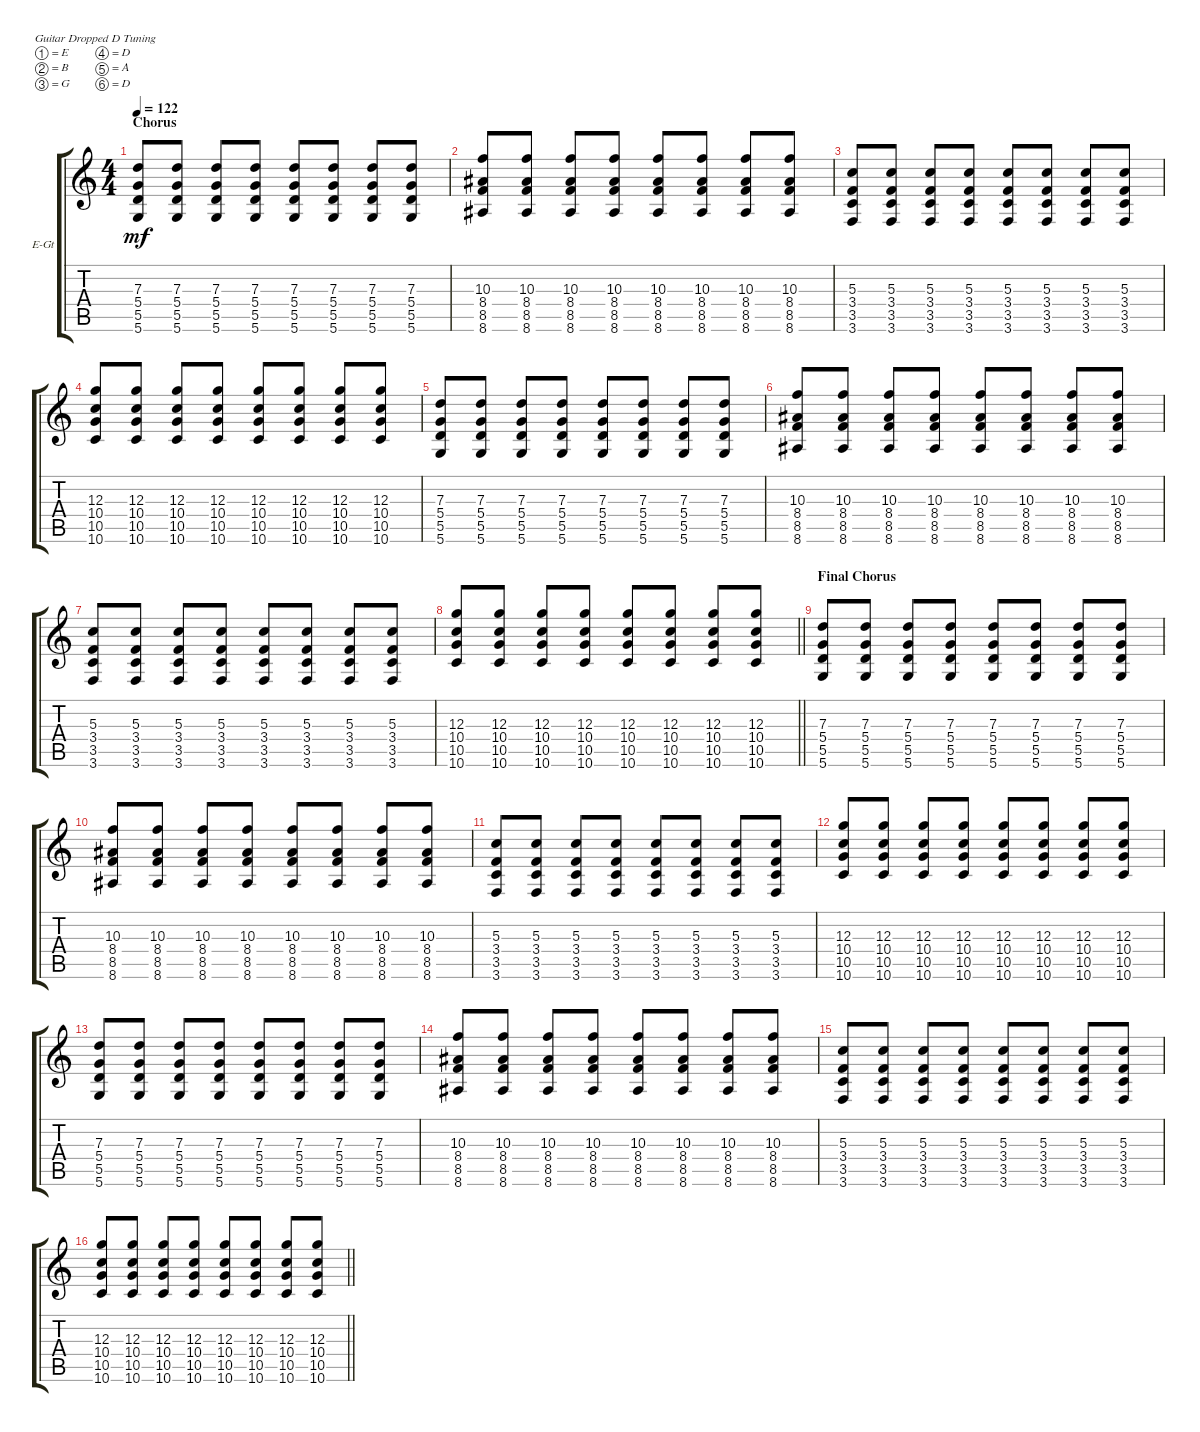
\bracketExtendMode groupsimilarinstruments
\firstSystemTrackNameOrientation horizontal
\otherSystemsTrackNameOrientation horizontal
\track ("Guitar 2 [Mike Shinoda]" "E-Gt") {instrument overdrivenguitar}
\staff {score tabs}
\tuning (E4 B3 G3 D3 A2 D2)
\ts (4 4)
\section ("" "Chorus")
\tempo 122
\clef g2
\ks c
(7.3 5.4 5.5 5.6).8{dy mf} (7.3 5.4 5.5 5.6).8 (7.3 5.4 5.5 5.6).8 (7.3 5.4 5.5 5.6).8 (7.3 5.4 5.5 5.6).8 (7.3 5.4 5.5 5.6).8 (7.3 5.4 5.5 5.6).8 (7.3 5.4 5.5 5.6).8 |
(10.3 8.4 8.5 8.6).8 (10.3 8.4 8.5 8.6).8 (10.3 8.4 8.5 8.6).8 (10.3 8.4 8.5 8.6).8 (10.3 8.4 8.5 8.6).8 (10.3 8.4 8.5 8.6).8 (10.3 8.4 8.5 8.6).8 (10.3 8.4 8.5 8.6).8 |
(5.3 3.4 3.5 3.6).8 (5.3 3.4 3.5 3.6).8 (5.3 3.4 3.5 3.6).8 (5.3 3.4 3.5 3.6).8 (5.3 3.4 3.5 3.6).8 (5.3 3.4 3.5 3.6).8 (5.3 3.4 3.5 3.6).8 (5.3 3.4 3.5 3.6).8 |
(12.3 10.4 10.5 10.6).8 (12.3 10.4 10.5 10.6).8 (12.3 10.4 10.5 10.6).8 (12.3 10.4 10.5 10.6).8 (12.3 10.4 10.5 10.6).8 (12.3 10.4 10.5 10.6).8 (12.3 10.4 10.5 10.6).8 (12.3 10.4 10.5 10.6).8 |
(7.3 5.4 5.5 5.6).8 (7.3 5.4 5.5 5.6).8 (7.3 5.4 5.5 5.6).8 (7.3 5.4 5.5 5.6).8 (7.3 5.4 5.5 5.6).8 (7.3 5.4 5.5 5.6).8 (7.3 5.4 5.5 5.6).8 (7.3 5.4 5.5 5.6).8 |
(10.3 8.4 8.5 8.6).8 (10.3 8.4 8.5 8.6).8 (10.3 8.4 8.5 8.6).8 (10.3 8.4 8.5 8.6).8 (10.3 8.4 8.5 8.6).8 (10.3 8.4 8.5 8.6).8 (10.3 8.4 8.5 8.6).8 (10.3 8.4 8.5 8.6).8 |
(5.3 3.4 3.5 3.6).8 (5.3 3.4 3.5 3.6).8 (5.3 3.4 3.5 3.6).8 (5.3 3.4 3.5 3.6).8 (5.3 3.4 3.5 3.6).8 (5.3 3.4 3.5 3.6).8 (5.3 3.4 3.5 3.6).8 (5.3 3.4 3.5 3.6).8 |
\barLineRight lightlight
(12.3 10.4 10.5 10.6).8 (12.3 10.4 10.5 10.6).8 (12.3 10.4 10.5 10.6).8 (12.3 10.4 10.5 10.6).8 (12.3 10.4 10.5 10.6).8 (12.3 10.4 10.5 10.6).8 (12.3 10.4 10.5 10.6).8 (12.3 10.4 10.5 10.6).8 |
\section ("" "Final Chorus")
(7.3 5.4 5.5 5.6).8 (7.3 5.4 5.5 5.6).8 (7.3 5.4 5.5 5.6).8 (7.3 5.4 5.5 5.6).8 (7.3 5.4 5.5 5.6).8 (7.3 5.4 5.5 5.6).8 (7.3 5.4 5.5 5.6).8 (7.3 5.4 5.5 5.6).8 |
(10.3 8.4 8.5 8.6).8 (10.3 8.4 8.5 8.6).8 (10.3 8.4 8.5 8.6).8 (10.3 8.4 8.5 8.6).8 (10.3 8.4 8.5 8.6).8 (10.3 8.4 8.5 8.6).8 (10.3 8.4 8.5 8.6).8 (10.3 8.4 8.5 8.6).8 |
(5.3 3.4 3.5 3.6).8 (5.3 3.4 3.5 3.6).8 (5.3 3.4 3.5 3.6).8 (5.3 3.4 3.5 3.6).8 (5.3 3.4 3.5 3.6).8 (5.3 3.4 3.5 3.6).8 (5.3 3.4 3.5 3.6).8 (5.3 3.4 3.5 3.6).8 |
(12.3 10.4 10.5 10.6).8 (12.3 10.4 10.5 10.6).8 (12.3 10.4 10.5 10.6).8 (12.3 10.4 10.5 10.6).8 (12.3 10.4 10.5 10.6).8 (12.3 10.4 10.5 10.6).8 (12.3 10.4 10.5 10.6).8 (12.3 10.4 10.5 10.6).8 |
(7.3 5.4 5.5 5.6).8 (7.3 5.4 5.5 5.6).8 (7.3 5.4 5.5 5.6).8 (7.3 5.4 5.5 5.6).8 (7.3 5.4 5.5 5.6).8 (7.3 5.4 5.5 5.6).8 (7.3 5.4 5.5 5.6).8 (7.3 5.4 5.5 5.6).8 |
(10.3 8.4 8.5 8.6).8 (10.3 8.4 8.5 8.6).8 (10.3 8.4 8.5 8.6).8 (10.3 8.4 8.5 8.6).8 (10.3 8.4 8.5 8.6).8 (10.3 8.4 8.5 8.6).8 (10.3 8.4 8.5 8.6).8 (10.3 8.4 8.5 8.6).8 |
(5.3 3.4 3.5 3.6).8 (5.3 3.4 3.5 3.6).8 (5.3 3.4 3.5 3.6).8 (5.3 3.4 3.5 3.6).8 (5.3 3.4 3.5 3.6).8 (5.3 3.4 3.5 3.6).8 (5.3 3.4 3.5 3.6).8 (5.3 3.4 3.5 3.6).8 |
\barLineRight lightlight
(12.3 10.4 10.5 10.6).8 (12.3 10.4 10.5 10.6).8 (12.3 10.4 10.5 10.6).8 (12.3 10.4 10.5 10.6).8 (12.3 10.4 10.5 10.6).8 (12.3 10.4 10.5 10.6).8 (12.3 10.4 10.5 10.6).8 (12.3 10.4 10.5 10.6).8
